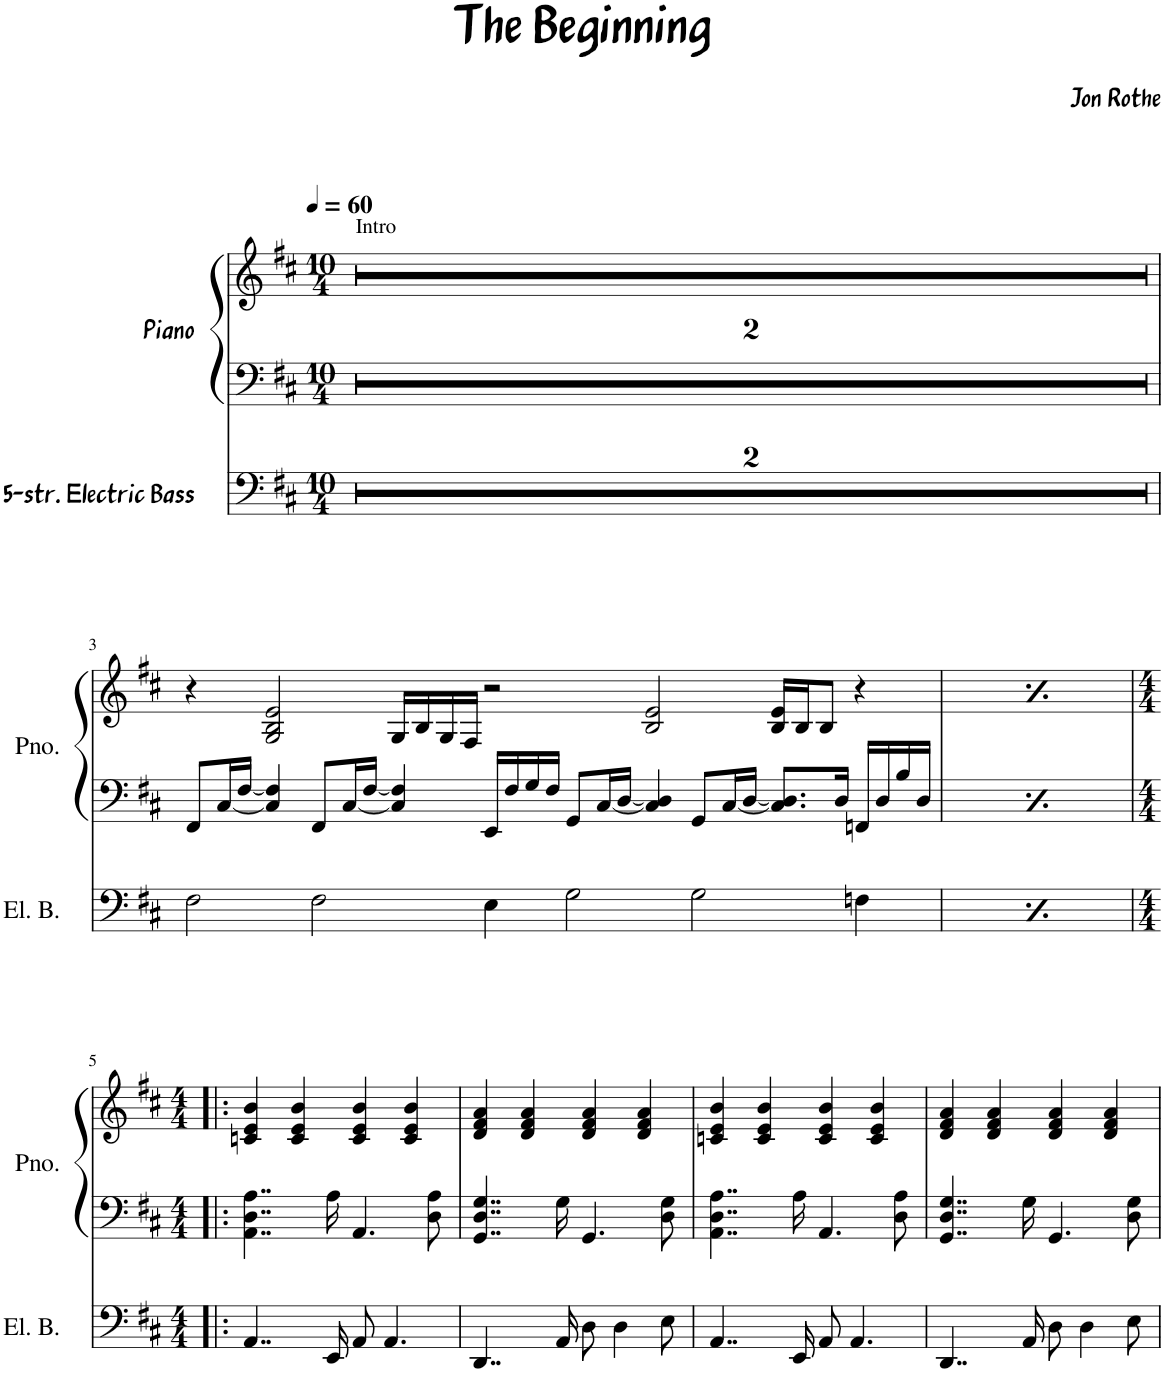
**kern	**kern	**kern
*part2	*part1	*part1
*staff3	*staff2	*staff1
*I"5-str. Electric Bass	*I"Piano	*
*I'El. B.	*I'Pno.	*
*clefF4	*clefF4	*clefG2
*Trd7c12	*	*
*k[f#c#]	*k[f#c#]	*k[f#c#]
*M10/4	*M10/4	*M10/4
*MM60	*MM60	*MM60
=1	=1	=1
!	!	!LO:TX:a:t=Intro
2%5r	2%5r	2%5r
=2	=2	=2
2%5r	2%5r	2%5r
!!LO:LB:g=z
=3	=3	=3
2F#\	8FF#/L	4r
.	[16C#/L	.
.	[16F#/JJ	.
.	4C#/] 4F#/]	2G/ 2B/ 2e/
2F#\	8FF#/L	.
.	[16C#/L	.
.	[16F#/JJ	.
.	4C#/] 4F#/]	16G/LL
.	.	16B/
.	.	16G/
.	.	16F#/JJ
4E\	16EE/LL	2r
.	16F#/	.
.	16G/	.
.	16F#/JJ	.
2G\	8GG/L	.
.	[16C#/L	.
.	[16D/JJ	.
.	4C#/] 4D/]	2B/ 2e/
2G\	8GG/L	.
.	[16C#/L	.
.	[16D/JJ	.
.	8.C#/] 8.D/]L	16B/ 16e/LL
.	.	16B/J
.	.	8B/J
.	16D/Jk	.
4Fn\	16FFn/LL	4r
.	16D/	.
.	16B/	.
.	16D/JJ	.
=4	=4	=4
2F#\	8FF#/L	4r
.	[16C#/L	.
.	[16F#/JJ	.
.	4C#/] 4F#/]	2G/ 2B/ 2e/
2F#\	8FF#/L	.
.	[16C#/L	.
.	[16F#/JJ	.
.	4C#/] 4F#/]	16G/LL
.	.	16B/
.	.	16G/
.	.	16F#/JJ
4E\	16EE/LL	2r
.	16F#/	.
.	16G/	.
.	16F#/JJ	.
2G\	8GG/L	.
.	[16C#/L	.
.	[16D/JJ	.
.	4C#/] 4D/]	2B/ 2e/
2G\	8GG/L	.
.	[16C#/L	.
.	[16D/JJ	.
.	8.C#/] 8.D/]L	16B/ 16e/LL
.	.	16B/J
.	.	8B/J
.	16D/Jk	.
4Fn\	16FFn/LL	4r
.	16D/	.
.	16B/	.
.	16D/JJ	.
!!LO:LB:g=z
=5!|:	=5!|:	=5!|:
*M4/4	*M4/4	*M4/4
4..AA/	4..AA\ 4..D\ 4..A\	4cn/ 4e/ 4b/
.	.	4c/ 4e/ 4b/
16EE/	16A\	.
8AA/	4.AA/	4c/ 4e/ 4b/
4.AA/	.	.
.	.	4c/ 4e/ 4b/
.	8D\ 8A\	.
=6	=6	=6
4..DD/	4..GG/ 4..D/ 4..G/	4d/ 4f#/ 4a/
.	.	4d/ 4f#/ 4a/
16AA/	16G\	.
8D\	4.GG/	4d/ 4f#/ 4a/
4D\	.	.
.	.	4d/ 4f#/ 4a/
8E\	8D\ 8G\	.
=7	=7	=7
4..AA/	4..AA\ 4..D\ 4..A\	4cn/ 4e/ 4b/
.	.	4c/ 4e/ 4b/
16EE/	16A\	.
8AA/	4.AA/	4c/ 4e/ 4b/
4.AA/	.	.
.	.	4c/ 4e/ 4b/
.	8D\ 8A\	.
=	=	=
*-	*-	*-
